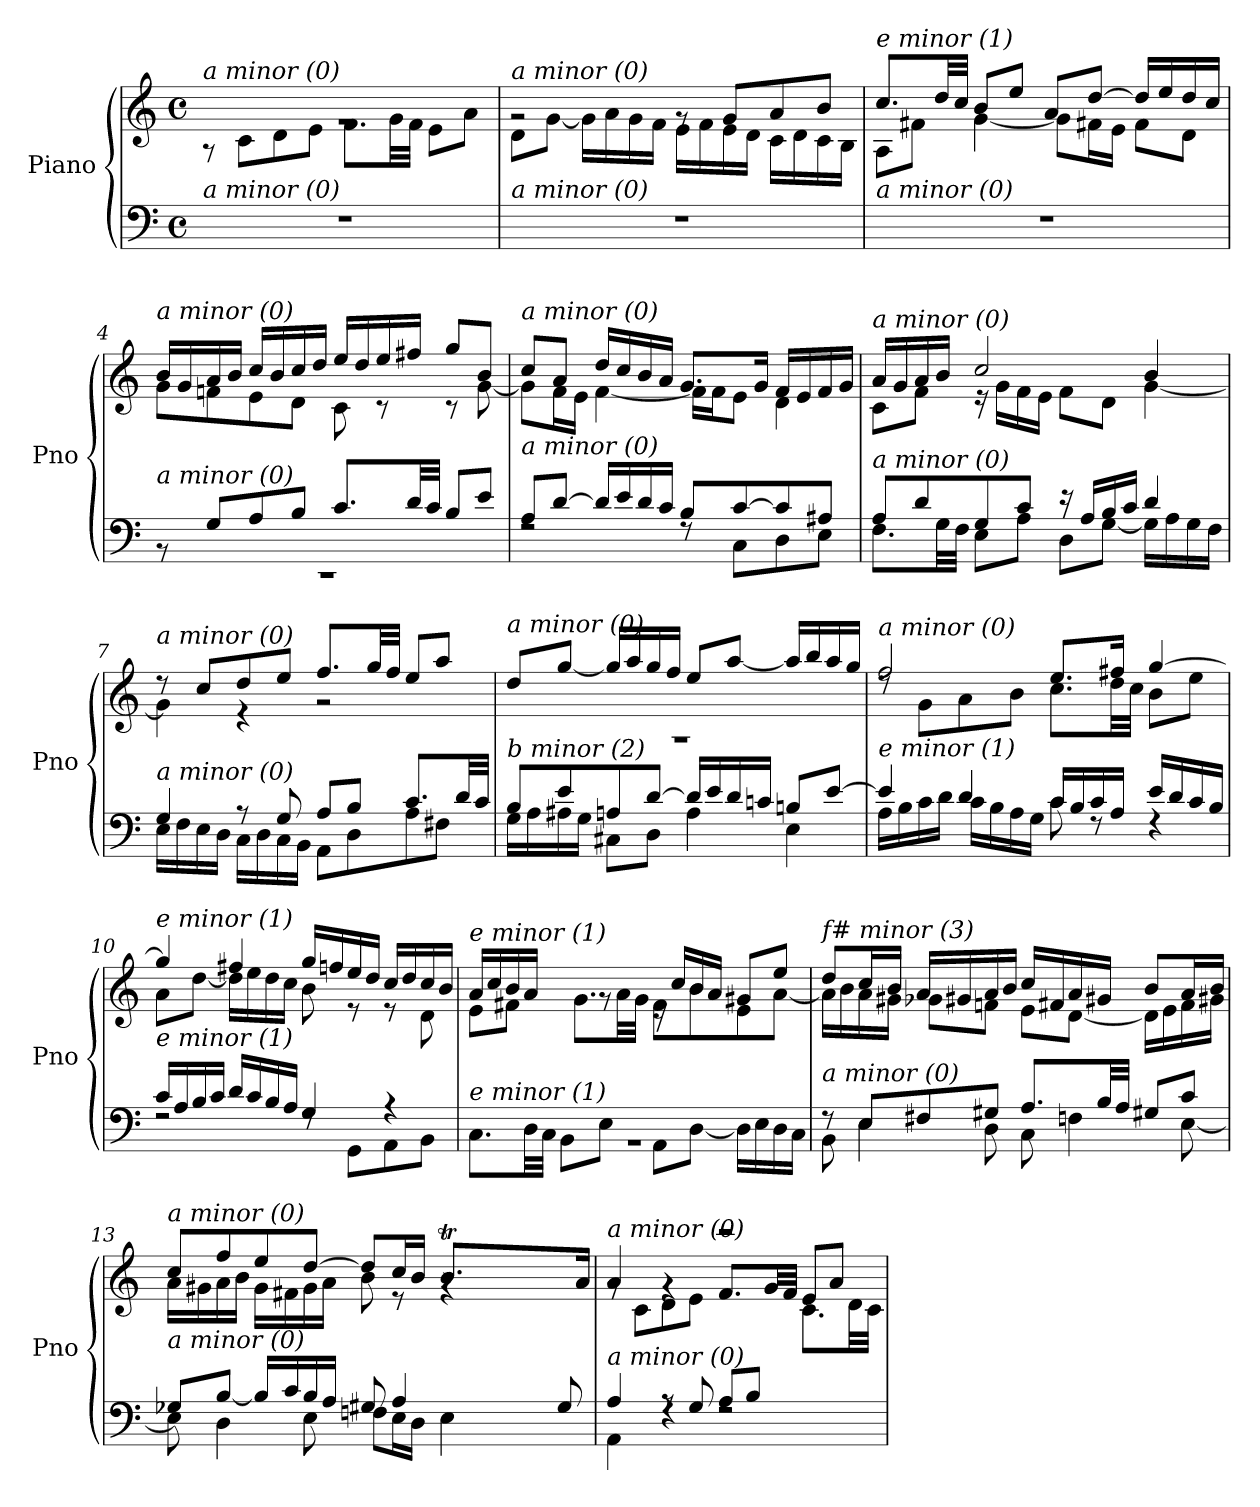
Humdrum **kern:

**kern	**kern
*part1	*part1
*staff2	*staff1
*I"Piano	*
*I'Pno	*
*clefF4	*clefG2
*k[]	*k[]
*M4/4	*M4/4
*met(c)	*met(c)
=1	=1
*	*^
!	!LO:TX:i:t=a minor (0)	!
!LO:TX:i:t=a minor (0)	!	!
1r	1rg	8r
.	.	8c\L
.	.	8d\
.	.	8e\J
.	.	8.f\L
.	.	32g\LL
.	.	32f\JJJ
.	.	8e\L
.	.	8a\J
=2	=2	=2
!	!LO:TX:i:t=a minor (0)	!
!LO:TX:i:t=a minor (0)	!	!
1r	2rg	8d\L
.	.	[8g\J
.	.	16g\LL]
.	.	16a\
.	.	16g\
.	.	16f\JJ
.	8rg	16e\LL
.	.	16f\
.	8g/L	16e\
.	.	16d\JJ
.	8a/	16c\LL
.	.	16d\
.	8b/J	16c\
.	.	16B\JJ
=3	=3	=3
!	!LO:TX:i:t=e minor (1)	!
!LO:TX:i:t=a minor (0)	!	!
1r	8.cc/L	8A\L
.	.	8f#X\J
.	32dd/LL	.
.	32cc/JJJ	.
.	8b/L	[4g\
.	8ee/J	.
.	8a/L	8g\L]
.	[8dd/J	16f#X\L
.	.	16e\JJ
.	16dd/LL]	8f#\L
.	16ee/	.
.	16dd/	8d\J
.	16cc/JJ	.
!!LO:LB:g=z	!!
=4	=4	=4
*^	*	*
!	!	!LO:TX:i:t=a minor (0)	!
!LO:TX:i:t=a minor (0)	!	!	!
1rEE	8r	16b/LL	8g\L
.	.	16g/	.
.	8G/L	16a/	8fn\
.	.	16b/JJ	.
.	8A/	16cc/LL	8e\
.	.	16b/	.
.	8B/J	16cc/	8d\J
.	.	16dd/JJ	.
.	8.c/L	16ee/LL	8c\
.	.	16dd/	.
.	.	16ee/	8r
.	32d/LL	16ff#X/JJ	.
.	32c/JJJ	.	.
.	8B/L	8gg/L	8r
.	8e/J	8b/J	[8g\
=5	=5	=5	=5
!	!	!LO:TX:i:t=a minor (0)	!
!LO:TX:i:t=a minor (0)	!	!	!
8A/L	2rF	8cc/L	8g\L]
[8d/J	.	8a/J	16f\L
.	.	.	16e\JJ
16d/LL]	.	16dd/LL	[4f\
16e/	.	16cc/	.
16d/	.	16b/	.
16c/JJ	.	16a/JJ	.
8B/L	8rF	8.g/L	16f\LL]
.	.	.	16f\J
[8c/	8C\L	.	8e\J
.	.	16g/Jk	.
8c/]	8D\	16f/LL	4d\
.	.	16e/	.
8A#Xi/J	8E\J	16f/	.
.	.	16g/JJ	.
=6	=6	=6	=6
!	!	!LO:TX:i:t=a minor (0)	!
!LO:TX:i:t=a minor (0)	!	!	!
8A/L	8.F\L	16a/LL	8c\L
.	.	16g/	.
8d/	.	16a/	8f\J
.	32G\LL	16b/JJ	.
.	32F\JJJ	.	.
8G/	8E\L	2cc/	16r
.	.	.	16g\LL
8c/J	8A\J	.	16f\
.	.	.	16e\JJ
16r	8D\L	.	8f\L
16A/LL	.	.	.
16B/	[8G\J	.	8d\J
16c/JJ	.	.	.
4d/	16G\LL]	4b/	[4g\
.	16A\	.	.
.	16G\	.	.
.	16F\JJ	.	.
!!LO:LB:g=z	!!
=7	=7	=7	=7
!	!	!LO:TX:i:t=a minor (0)	!
!LO:TX:i:t=a minor (0)	!	!	!
4G/	16E\LL	8r	4g\]
.	16F\	.	.
.	16E\	8cc/L	.
.	16D\JJ	.	.
8r	16C\LL	8dd/	4r
.	16D\	.	.
8G/	16C\	8ee/J	.
.	16BB\JJ	.	.
8A/L	8AA\L	8.ff/L	2r
8B/J	8D\	.	.
.	.	32gg/LL	.
.	.	32ff/JJJ	.
8.c/L	8A\	8ee/L	.
.	8F#X\J	8aa/J	.
32d/LL	.	.	.
32c/JJJ	.	.	.
=8	=8	=8	=8
!	!	!LO:TX:i:t=a minor (0)	!
!LO:TX:i:t=b minor (2)	!	!	!
8B/L	16G\LL	1rA	8dd/L
.	16A\	.	.
8e/	16A#Xi\	.	[8gg/J
.	16G\JJ	.	.
8A/	8C#X\L	.	16gg/LL]
.	.	.	16aa/
[8d/J	8D\J	.	16gg/
.	.	.	16ff/JJ
16d/LL]	4A\	.	8ee/L
16e/	.	.	.
16d/	.	.	[8aa/J
16cn/JJ	.	.	.
8Bn/L	4E\	.	16aa/LL]
.	.	.	16bb/
[8e/J	.	.	16aa/
.	.	.	16gg/JJ
=9	=9	=9	=9
!	!	!LO:TX:i:t=a minor (0)	!
!LO:TX:i:t=e minor (1)	!	!	!
4e/]	16A\LL	2ff/	8rdd
.	16B\	.	.
.	16c\	.	8g\L
.	16d\JJ	.	.
4d/	16c\LL	.	8a\
.	16B\	.	.
.	16A\	.	8b\J
.	16G\JJ	.	.
16c/LL	8c\	8.ee/L	8.cc\L
16B/	.	.	.
16c/	8rF	.	.
16A/JJ	.	16ff#X/Jk	32dd\LL
.	.	.	32cc\JJJ
16e/LL	4rF	[4gg/	8b\L
16d/	.	.	.
16c/	.	.	8ee\J
16B/JJ	.	.	.
!!LO:LB:g=z	!!
=10	=10	=10	=10
!	!	!LO:TX:i:t=e minor (1)	!
!LO:TX:i:t=e minor (1)	!	!	!
16c/LL	2rF	4gg/]	8a\L
16A/	.	.	.
16B/	.	.	[8dd\J
16c/JJ	.	.	.
16d/LL	.	4ff#X/	16dd\LL]
16c/	.	.	16ee\
16B/	.	.	16dd\
16A/JJ	.	.	16cc\JJ
4G/	8rF	16gg/LL	8b\
.	.	16ffn/	.
.	8GG\L	16ee/	8r
.	.	16dd/JJ	.
4r	8AA\	16cc/LL	8r
.	.	16dd/	.
.	8BB\J	16cc/	8d\
.	.	16b/JJ	.
=11	=11	=11	=11
!	!	!LO:TX:i:t=e minor (1)	!
!LO:TX:i:t=e minor (1)	!	!	!
1rBB	8.C\L	16a/LL	8e\L
.	.	16cc/	.
.	.	16b/	8f#X\J
.	32D\LL	16a/JJ	.
.	32C\JJJ	.	.
.	8BB\L	8g/yy	8.g\L
.	8E\J	8rg	.
.	.	.	32a\LL
.	.	.	32g\JJJ
.	8AA\L	16re	8f#\L
.	.	16cc/LL	.
.	[8D\J	16b/	8b\
.	.	16a/JJ	.
.	16D\LL]	8g#X/L	8e\
.	16E\	.	.
.	16D\	8ee/J	[8a\J
.	16C\JJ	.	.
=12	=12	=12	=12
!	!	!LO:TX:i:t=f# minor (3)	!
!LO:TX:i:t=a minor (0)	!	!	!
8r	8BB\	8dd/L	16a\LL]
.	.	.	16b\
8E/L	4E\	16cc/L	16a\
.	.	16b/JJ	16g#X\JJ
8F#Xj/	.	16a/LL	8g-Xi\L
.	.	16g#/	.
8G#X/J	8D\	16a/	8fn\J
.	.	16b/JJ	.
8.A/L	8C\	16cc/LL	8e\L
.	.	16f#X/	.
.	4Fn\	16a/	[8d\J
32B/LL	.	16g#X/JJ	.
32A/JJJ	.	.	.
8G#X/L	.	8b/L	16d\LL]
.	.	.	16e\
8c/J	[8E\	16a/L	16f#\
.	.	16b/JJ	16g#X\JJ
!!LO:LB:g=z
=13	=13	=13	=13
*	*^	*	*^
!	!	!	!LO:TX:i:t=a minor (0)	!	!
!LO:TX:i:t=a minor (0)	!	!	!	!	!
2.ryy	8G-Xi/L	8E\]	8cc/L	16a\LL	2.ryy
.	.	.	.	16g#X\	.
.	[8B/J	4D\	8ff/	16a\	.
.	.	.	.	16b\JJ	.
.	16B/LL]	.	8ee/	16g#\LL	.
.	16c/	.	.	16f#X\	.
.	16B/	8E\	[8dd/J	16g#\	.
.	16A/JJ	.	.	16a\JJ	.
.	8G#X/	8Fn\L	8dd/L]	8b\	.
.	4A/	16E\L	16cc/L	8r	.
.	.	16D\JJ	16b/JJ	.	.
8.ryy	.	4E\	8.bt/L	4rg	64cc!yy
.	.	.	.	.	64b!yy
.	.	.	.	.	64cc!yy
.	.	.	.	.	64b!yy
.	.	.	.	.	64cc!yy
.	.	.	.	.	16..b!yy
.	8G#/	.	.	.	.
16ryy	.	.	16a/Jk	.	16ryy
*	*v	*v	*	*	*
=14	=14	=14	=14	=14
!	!	!LO:TX:i:t=a minor (0)	!	!
!LO:TX:i:t=a minor (0)	!	!	!	!
4A/	4AA\	4a/	8rg	2.ryy
.	.	.	8c\L	.
8r	4rF	4rg	8d\	.
8G/	.	.	8e\J	.
8A/L	2rF	8.f/L	2rccc	.
8B/J	.	.	.	.
.	.	32g/LL	.	.
.	.	32f/JJJ	.	.
4ryy	.	8e/L	.	8.c\L
.	.	8a/J	.	.
.	.	.	.	32d\LL
.	.	.	.	32c\JJJ
*v	*v	*	*	*
*	*v	*v	*v
=	=
*-	*-
